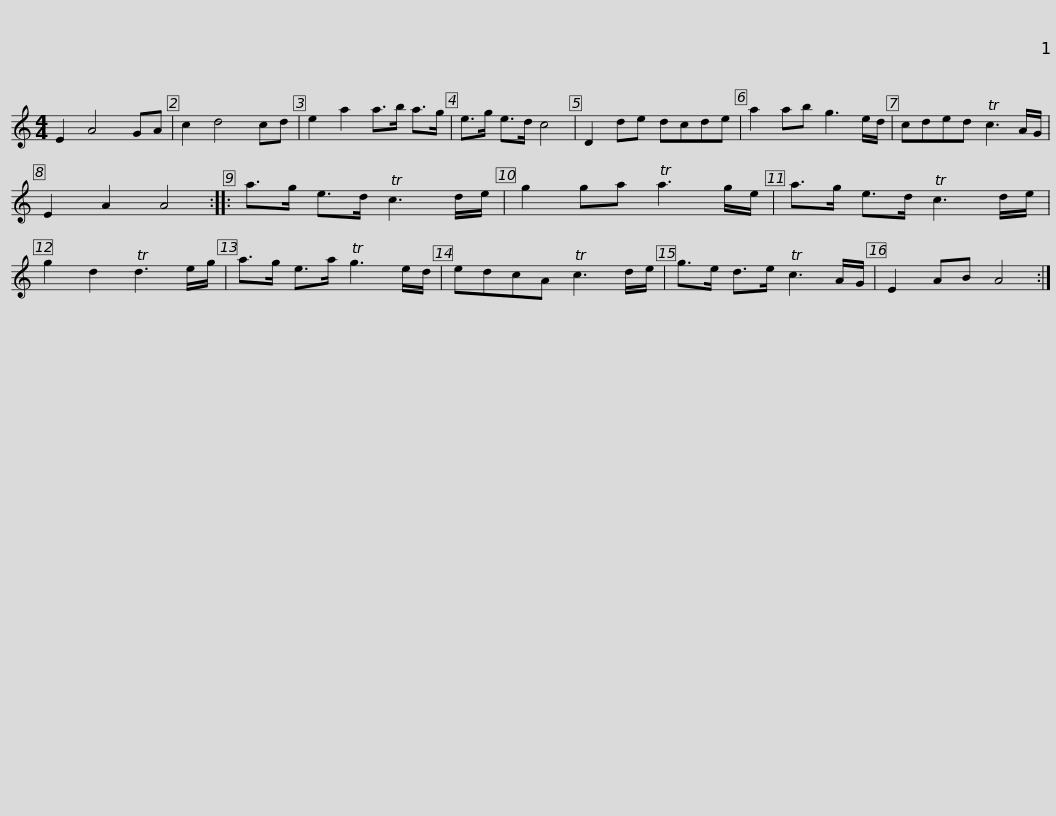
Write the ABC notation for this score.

X:1
L:1/8
M:4/4
I:linebreak $
K:C
V:1 treble
V:1
 E2 A4 GA | c2 d4 cd | e2 a2 a>b a>g | e>g e>d c4 | D2 de dcde | %5
 a2 ab g3 e/d/ | cded Tc3 A/G/ |$ E2 A2 A4 :: a>g e>d Tc3 d/e/ | g2 ga Ta3 g/e/ | %10
 a>g e>d Tc3 d/e/ | g2 d2 Td3 e/g/ | a>g e>a Tg3 e/d/ |$ edcA Tc3 d/e/ | g>e d>e Tc3 A/G/ | %15
 E2 AB A4 :| %16
